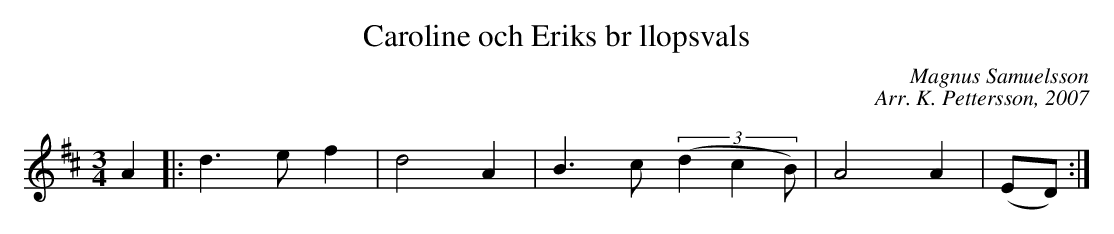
X:1
T: Caroline och Eriks br llopsvals
C: Magnus Samuelsson
C: Arr. K. Pettersson, 2007
M: 3/4
L: 1/4
K: D
V:1
A |: d>ef | d2A | B>c((3dcB/) | A2A | (E/D/) :|
